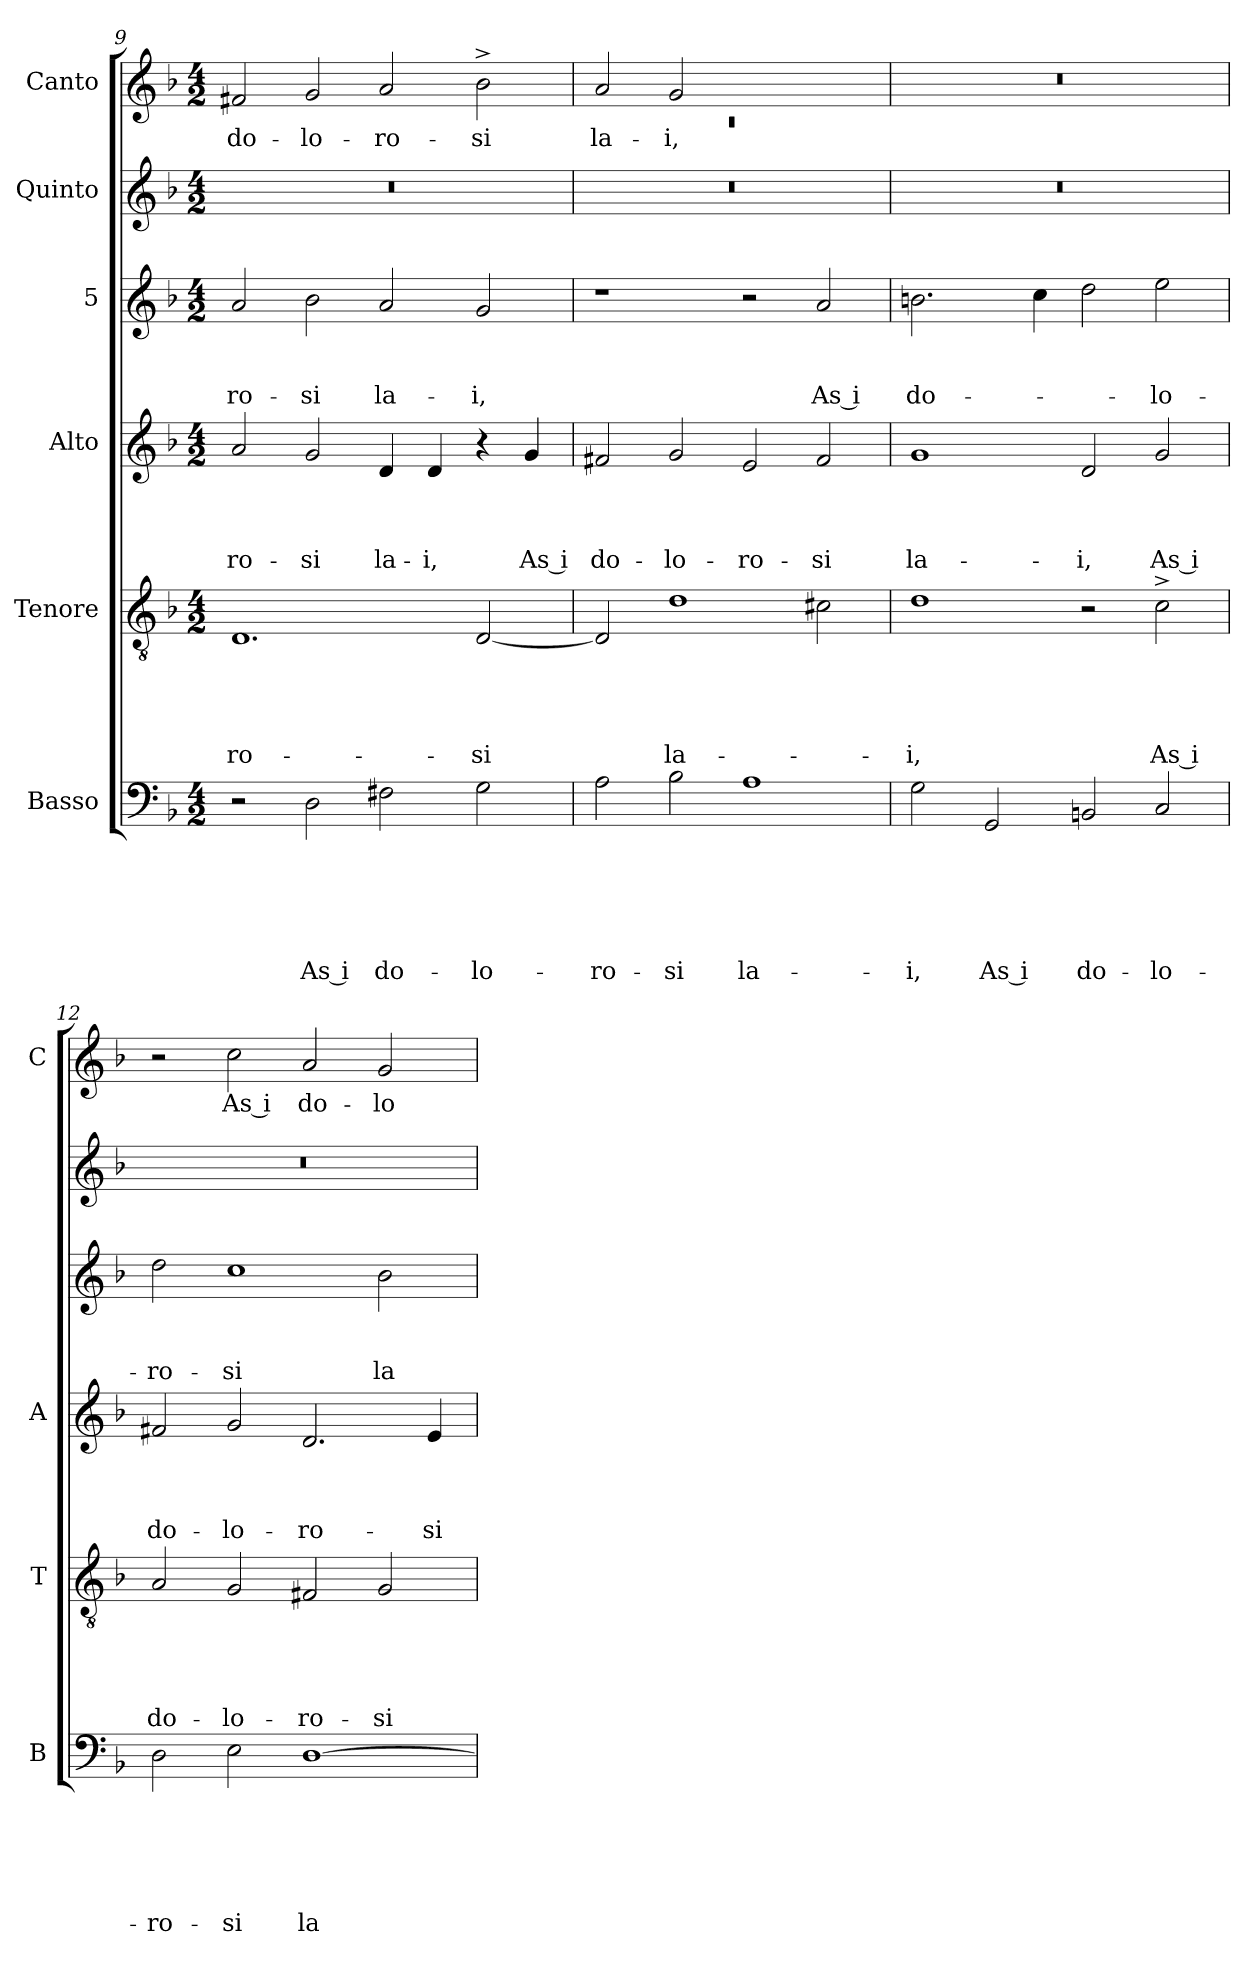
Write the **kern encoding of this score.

**kern	**text	**text	**text	**text	**text	**text	**kern	**text	**text	**text	**text	**text	**kern	**text	**text	**text	**text	**kern	**text	**text	**text	**kern	**kern	**text
*part6	*part6	*part6	*part6	*part6	*part6	*part6	*part5	*part5	*part5	*part5	*part5	*part5	*part4	*part4	*part4	*part4	*part4	*part3	*part3	*part3	*part3	*part2	*part1	*part1
*staff6	*staff6	*staff6	*staff6	*staff6	*staff6	*staff6	*staff5	*staff5	*staff5	*staff5	*staff5	*staff5	*staff4	*staff4	*staff4	*staff4	*staff4	*staff3	*staff3	*staff3	*staff3	*staff2	*staff1	*staff1
*I"Basso	*	*	*	*	*	*	*I"Tenore	*	*	*	*	*	*I"Alto	*	*	*	*	*I"5	*	*	*	*I"Quinto	*I"Canto	*
*I'B	*	*	*	*	*	*	*I'T	*	*	*	*	*	*I'A	*	*	*	*	*	*	*	*	*	*I'C	*
*clefF4	*	*	*	*	*	*	*clefGv2	*	*	*	*	*	*clefG2	*	*	*	*	*clefG2	*	*	*	*clefG2	*clefG2	*
*k[b-]	*	*	*	*	*	*	*k[b-]	*	*	*	*	*	*k[b-]	*	*	*	*	*k[b-]	*	*	*	*k[b-]	*k[b-]	*
*F:	*	*	*	*	*	*	*F:	*	*	*	*	*	*F:	*	*	*	*	*F:	*	*	*	*F:	*F:	*
*M4/2	*	*	*	*	*	*	*M4/2	*	*	*	*	*	*M4/2	*	*	*	*	*M4/2	*	*	*	*M4/2	*M4/2	*
=9	=9	=9	=9	=9	=9	=9	=9	=9	=9	=9	=9	=9	=9	=9	=9	=9	=9	=9	=9	=9	=9	=9	=9	=9
!	!	!	!	!	!	!	!	!	!	!	!	!LO:LY:b	!	!	!	!	!LO:LY:b	!	!	!	!LO:LY:b	!	!	!LO:LY:b
2r	.	.	.	.	.	.	1.D	.	.	.	.	-ro-	2a/	.	.	.	-ro-	2a/	.	.	-ro-	0r	2f#X/	do-
!	!	!	!	!	!	!LO:LY:b:rj	!	!	!	!	!	!	!	!	!	!	!LO:LY:b	!	!	!	!LO:LY:b	!	!	!LO:LY:b
2D\	.	.	.	.	.	As i	.	.	.	.	.	.	2g/	.	.	.	-si	2b-\	.	.	-si	.	2g/	-lo-
!	!	!	!	!	!	!LO:LY:b	!	!	!	!	!	!	!	!	!	!	!LO:LY:b	!	!	!	!LO:LY:b	!	!	!LO:LY:b
2F#X\	.	.	.	.	.	do-	.	.	.	.	.	.	4d/	.	.	.	la-	2a/	.	.	la-	.	2a/	-ro-
!	!	!	!	!	!	!	!	!	!	!	!	!	!	!	!	!	!LO:LY:b	!	!	!	!	!	!	!
.	.	.	.	.	.	.	.	.	.	.	.	.	4d/	.	.	.	-i,	.	.	.	.	.	.	.
!	!	!	!	!	!	!LO:LY:b	!	!	!	!	!	!LO:LY:b	!	!	!	!	!	!	!	!	!LO:LY:b	!	!	!LO:LY:b
2G\	.	.	.	.	.	-lo-	[<2D/	.	.	.	.	-si	4r	.	.	.	.	2g/	.	.	-i,	.	2b-^>\	-si
!	!	!	!	!	!	!	!	!	!	!	!	!	!	!	!	!	!LO:LY:b:rj	!	!	!	!	!	!	!
.	.	.	.	.	.	.	.	.	.	.	.	.	4g/	.	.	.	As i	.	.	.	.	.	.	.
=10	=10	=10	=10	=10	=10	=10	=10	=10	=10	=10	=10	=10	=10	=10	=10	=10	=10	=10	=10	=10	=10	=10	=10	=10
*	*	*	*	*	*	*	*	*	*	*	*	*	*	*	*	*	*	*	*	*	*	*	*^	*
!	!	!	!	!	!	!LO:LY:b	!	!	!	!	!	!	!	!	!	!	!LO:LY:b	!	!	!	!	!	!	!LO:N:vis=1	!LO:LY:b
2A\	.	.	.	.	.	-ro-	2D/]	.	.	.	.	.	2f#X/	.	.	.	do-	1r	.	.	.	0r	2a/	0rc	la-
!	!	!	!	!	!	!LO:LY:b	!	!	!	!	!	!LO:LY:b	!	!	!	!	!LO:LY:b	!	!	!	!	!	!	!	!LO:LY:b
2B-\	.	.	.	.	.	-si	1d	.	.	.	.	la-	2g/	.	.	.	-lo-	.	.	.	.	.	2g/	.	-i,
!	!	!	!	!	!	!LO:LY:b	!	!	!	!	!	!	!	!	!	!	!LO:LY:b	!	!	!	!	!	!	!	!
1A	.	.	.	.	.	la-	.	.	.	.	.	.	2e/	.	.	.	-ro-	2r	.	.	.	.	1ryy	.	.
!	!	!	!	!	!	!	!	!	!	!	!	!	!	!	!	!	!LO:LY:b	!	!	!	!LO:LY:b:rj	!	!	!	!
.	.	.	.	.	.	.	2c#X\	.	.	.	.	.	2f#/	.	.	.	-si	2a/	.	.	As i	.	.	.	.
*	*	*	*	*	*	*	*	*	*	*	*	*	*	*	*	*	*	*	*	*	*	*	*v	*v	*
=11	=11	=11	=11	=11	=11	=11	=11	=11	=11	=11	=11	=11	=11	=11	=11	=11	=11	=11	=11	=11	=11	=11	=11	=11
!	!	!	!	!	!	!LO:LY:b	!	!	!	!	!	!LO:LY:b	!	!	!	!	!LO:LY:b	!	!	!	!LO:LY:b	!	!LO:N:vis=1	!
2G\	.	.	.	.	.	-i,	1d	.	.	.	.	-i,	1g	.	.	.	la-	2.bn\	.	.	do-	0r	0r	.
!	!	!	!	!	!	!LO:LY:b:rj	!	!	!	!	!	!	!	!	!	!	!	!	!	!	!	!	!	!
2GG/	.	.	.	.	.	As i	.	.	.	.	.	.	.	.	.	.	.	.	.	.	.	.	.	.
.	.	.	.	.	.	.	.	.	.	.	.	.	.	.	.	.	.	4cc\	.	.	.	.	.	.
!	!	!	!	!	!	!LO:LY:b	!	!	!	!	!	!	!	!	!	!	!LO:LY:b	!	!	!	!	!	!	!
2BBn/	.	.	.	.	.	do-	2r	.	.	.	.	.	2d/	.	.	.	-i,	2dd\	.	.	.	.	.	.
!	!	!	!	!	!	!LO:LY:b	!	!	!	!	!	!LO:LY:b:rj	!	!	!	!	!LO:LY:b:rj	!	!	!	!LO:LY:b	!	!	!
2C/	.	.	.	.	.	-lo-	2c^>\	.	.	.	.	As i	2g/	.	.	.	As i	2ee\	.	.	-lo-	.	.	.
!!LO:LB:g=z
=12	=12	=12	=12	=12	=12	=12	=12	=12	=12	=12	=12	=12	=12	=12	=12	=12	=12	=12	=12	=12	=12	=12	=12	=12
!	!	!	!	!	!	!LO:LY:b	!	!	!	!	!	!LO:LY:b	!	!	!	!	!LO:LY:b	!	!	!	!LO:LY:b	!	!	!
2D\	.	.	.	.	.	-ro-	2A/	.	.	.	.	do-	2f#X/	.	.	.	do-	2dd\	.	.	-ro-	0r	2r	.
!	!	!	!	!	!	!LO:LY:b	!	!	!	!	!	!LO:LY:b	!	!	!	!	!LO:LY:b	!	!	!	!LO:LY:b	!	!	!LO:LY:b:rj
2E\	.	.	.	.	.	-si	2G/	.	.	.	.	-lo-	2g/	.	.	.	-lo-	1cc	.	.	-si	.	2cc\	As i
!	!	!	!	!	!	!LO:LY:b	!	!	!	!	!	!LO:LY:b	!	!	!	!	!LO:LY:b	!	!	!	!	!	!	!LO:LY:b
[>1D	.	.	.	.	.	la-	2F#X/	.	.	.	.	-ro-	2.d/	.	.	.	-ro-	.	.	.	.	.	2a/	do-
!	!	!	!	!	!	!	!	!	!	!	!	!LO:LY:b	!	!	!	!	!	!	!	!	!LO:LY:b	!	!	!LO:LY:b
.	.	.	.	.	.	.	2G/	.	.	.	.	-si	.	.	.	.	.	2b-\	.	.	la-	.	2g/	-lo-
!	!	!	!	!	!	!	!	!	!	!	!	!	!	!	!	!	!LO:LY:b	!	!	!	!	!	!	!
.	.	.	.	.	.	.	.	.	.	.	.	.	4e/	.	.	.	-si	.	.	.	.	.	.	.
=	=	=	=	=	=	=	=	=	=	=	=	=	=	=	=	=	=	=	=	=	=	=	=	=
*-	*-	*-	*-	*-	*-	*-	*-	*-	*-	*-	*-	*-	*-	*-	*-	*-	*-	*-	*-	*-	*-	*-	*-	*-
